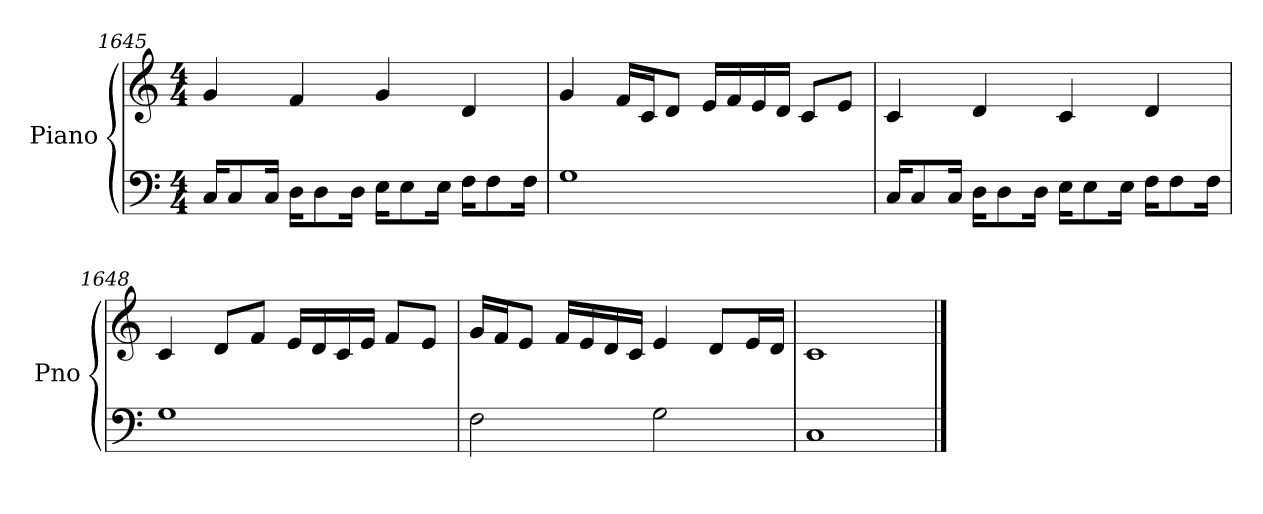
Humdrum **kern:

**kern	**kern
*part1	*part1
*staff2	*staff1
*I"Piano	*
*I'Pno	*
!!LO:PB:g=z
*clefF4	*clefG2
*k[]	*k[]
*M4/4	*M4/4
=1645	=1645
16C/KL	4g/
8C/	.
16C/Jk	.
16D\KL	4f/
8D\	.
16D\Jk	.
16E\KL	4g/
8E\	.
16E\Jk	.
16F\KL	4d/
8F\	.
16F\Jk	.
=1646	=1646
1G	4g/
.	16f/LL
.	16c/J
.	8d/J
.	16e/LL
.	16f/
.	16e/
.	16d/JJ
.	8c/L
.	8e/J
=1647	=1647
16C/KL	4c/
8C/	.
16C/Jk	.
16D\KL	4d/
8D\	.
16D\Jk	.
16E\KL	4c/
8E\	.
16E\Jk	.
16F\KL	4d/
8F\	.
16F\Jk	.
!!LO:LB:g=z
=1648	=1648
1G	4c/
.	8d/L
.	8f/J
.	16e/LL
.	16d/
.	16c/
.	16e/JJ
.	8f/L
.	8e/J
=1649	=1649
2F\	16g/LL
.	16f/J
.	8e/J
.	16f/LL
.	16e/
.	16d/
.	16c/JJ
2G\	4e/
.	8d/L
.	16e/L
.	16d/JJ
=1650	=1650
1C	1c
==	==
*-	*-
